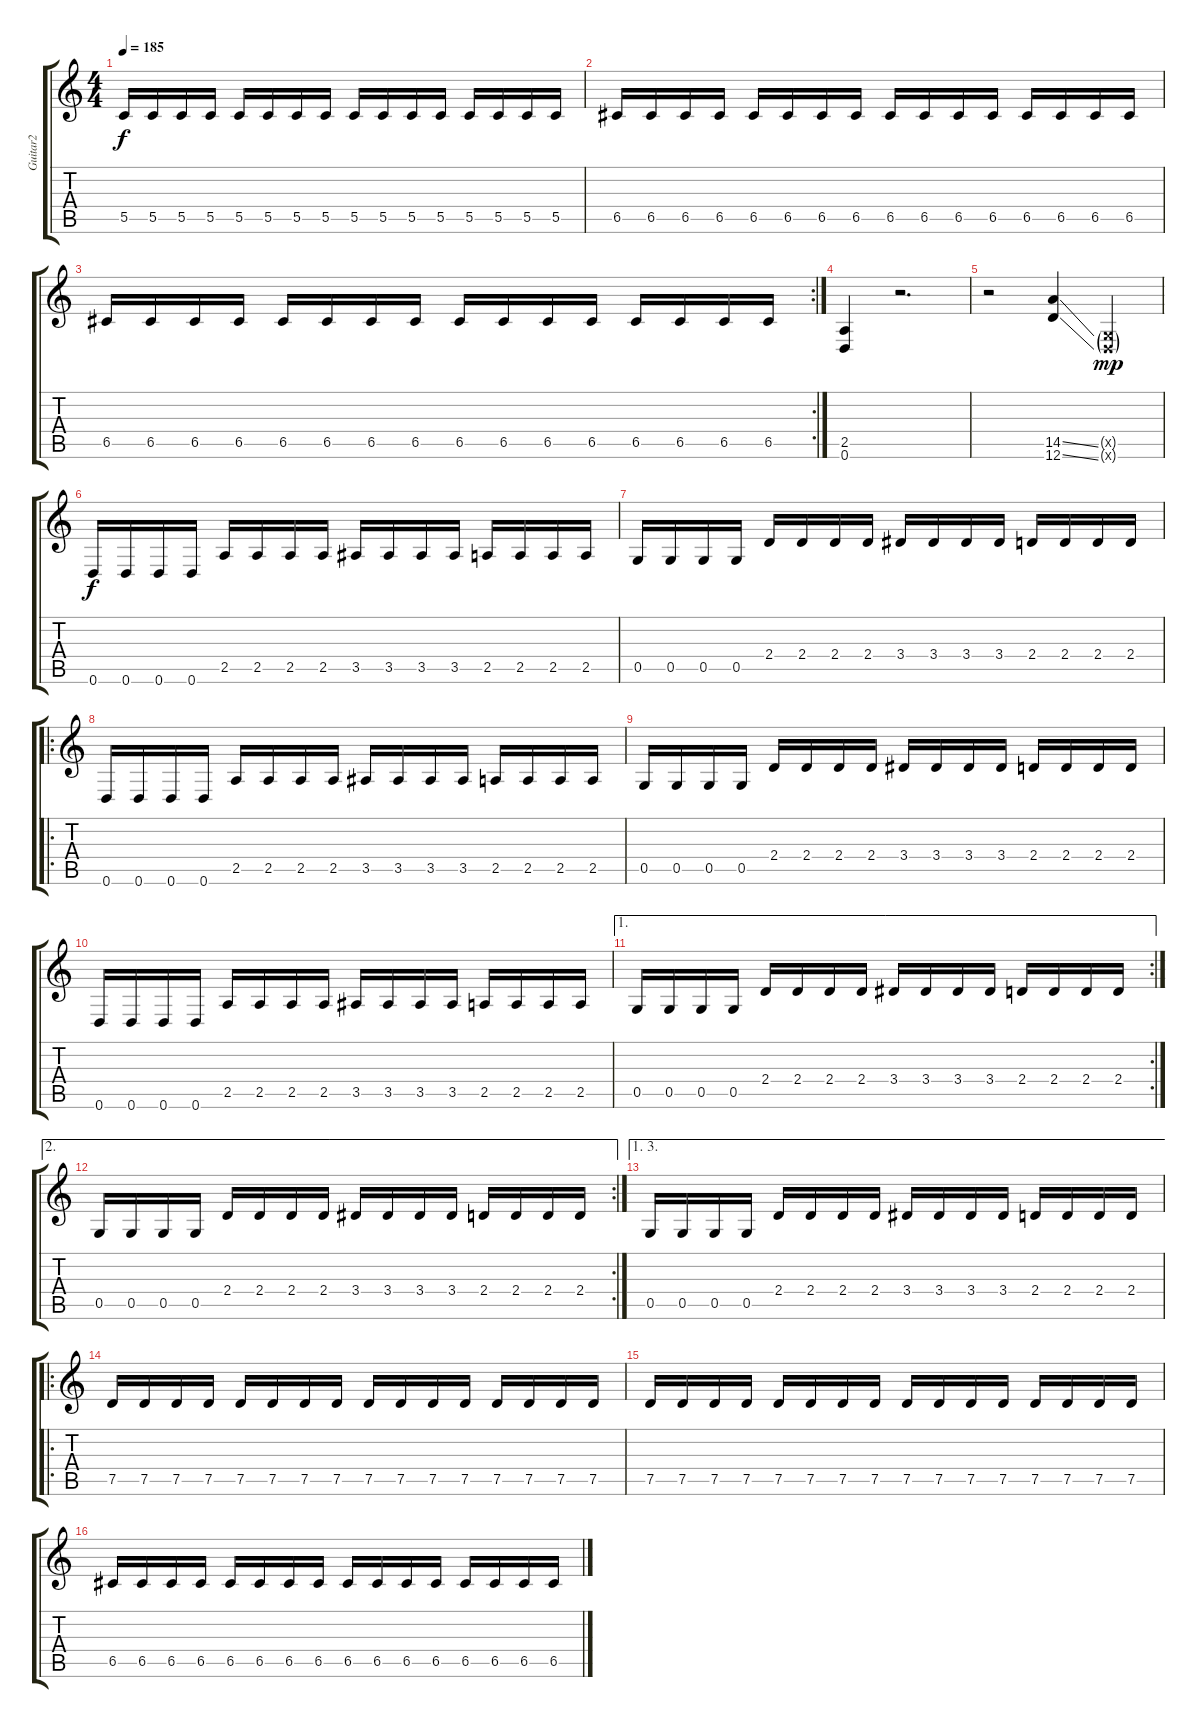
\track ("Guitar2" "Guitar2") {instrument distortionguitar}
\staff {score tabs}
\tuning (D4 A3 F3 C3 G2 D2) {hide}
\ts (4 4)
\tempo 185
\clef g2
\ks c
5.5.16{dy f} 5.5.16 5.5.16 5.5.16 5.5.16 5.5.16 5.5.16 5.5.16 5.5.16 5.5.16 5.5.16 5.5.16 5.5.16 5.5.16 5.5.16 5.5.16 |
6.5.16 6.5.16 6.5.16 6.5.16 6.5.16 6.5.16 6.5.16 6.5.16 6.5.16 6.5.16 6.5.16 6.5.16 6.5.16 6.5.16 6.5.16 6.5.16 |
\rc 2
6.5.16 6.5.16 6.5.16 6.5.16 6.5.16 6.5.16 6.5.16 6.5.16 6.5.16 6.5.16 6.5.16 6.5.16 6.5.16 6.5.16 6.5.16 6.5.16 |
(2.5 0.6).4 r.2{d} |
r.2 (14.5{ss} 12.6{ss}).4 (0.5{g x} 0.6{g x}).4{dy mp} |
0.6.16{dy f} 0.6.16 0.6.16 0.6.16 2.5.16 2.5.16 2.5.16 2.5.16 3.5.16 3.5.16 3.5.16 3.5.16 2.5.16 2.5.16 2.5.16 2.5.16 |
0.5.16 0.5.16 0.5.16 0.5.16 2.4.16 2.4.16 2.4.16 2.4.16 3.4.16 3.4.16 3.4.16 3.4.16 2.4.16 2.4.16 2.4.16 2.4.16 |
\ro
0.6.16 0.6.16 0.6.16 0.6.16 2.5.16 2.5.16 2.5.16 2.5.16 3.5.16 3.5.16 3.5.16 3.5.16 2.5.16 2.5.16 2.5.16 2.5.16 |
0.5.16 0.5.16 0.5.16 0.5.16 2.4.16 2.4.16 2.4.16 2.4.16 3.4.16 3.4.16 3.4.16 3.4.16 2.4.16 2.4.16 2.4.16 2.4.16 |
0.6.16 0.6.16 0.6.16 0.6.16 2.5.16 2.5.16 2.5.16 2.5.16 3.5.16 3.5.16 3.5.16 3.5.16 2.5.16 2.5.16 2.5.16 2.5.16 |
\ae 1
\rc 2
0.5.16 0.5.16 0.5.16 0.5.16 2.4.16 2.4.16 2.4.16 2.4.16 3.4.16 3.4.16 3.4.16 3.4.16 2.4.16 2.4.16 2.4.16 2.4.16 |
\ae 2
\rc 2
0.5.16 0.5.16 0.5.16 0.5.16 2.4.16 2.4.16 2.4.16 2.4.16 3.4.16 3.4.16 3.4.16 3.4.16 2.4.16 2.4.16 2.4.16 2.4.16 |
\ae (1 3)
0.5.16 0.5.16 0.5.16 0.5.16 2.4.16 2.4.16 2.4.16 2.4.16 3.4.16 3.4.16 3.4.16 3.4.16 2.4.16 2.4.16 2.4.16 2.4.16 |
\ro
7.5.16 7.5.16 7.5.16 7.5.16 7.5.16 7.5.16 7.5.16 7.5.16 7.5.16 7.5.16 7.5.16 7.5.16 7.5.16 7.5.16 7.5.16 7.5.16 |
7.5.16 7.5.16 7.5.16 7.5.16 7.5.16 7.5.16 7.5.16 7.5.16 7.5.16 7.5.16 7.5.16 7.5.16 7.5.16 7.5.16 7.5.16 7.5.16 |
6.5.16 6.5.16 6.5.16 6.5.16 6.5.16 6.5.16 6.5.16 6.5.16 6.5.16 6.5.16 6.5.16 6.5.16 6.5.16 6.5.16 6.5.16 6.5.16
